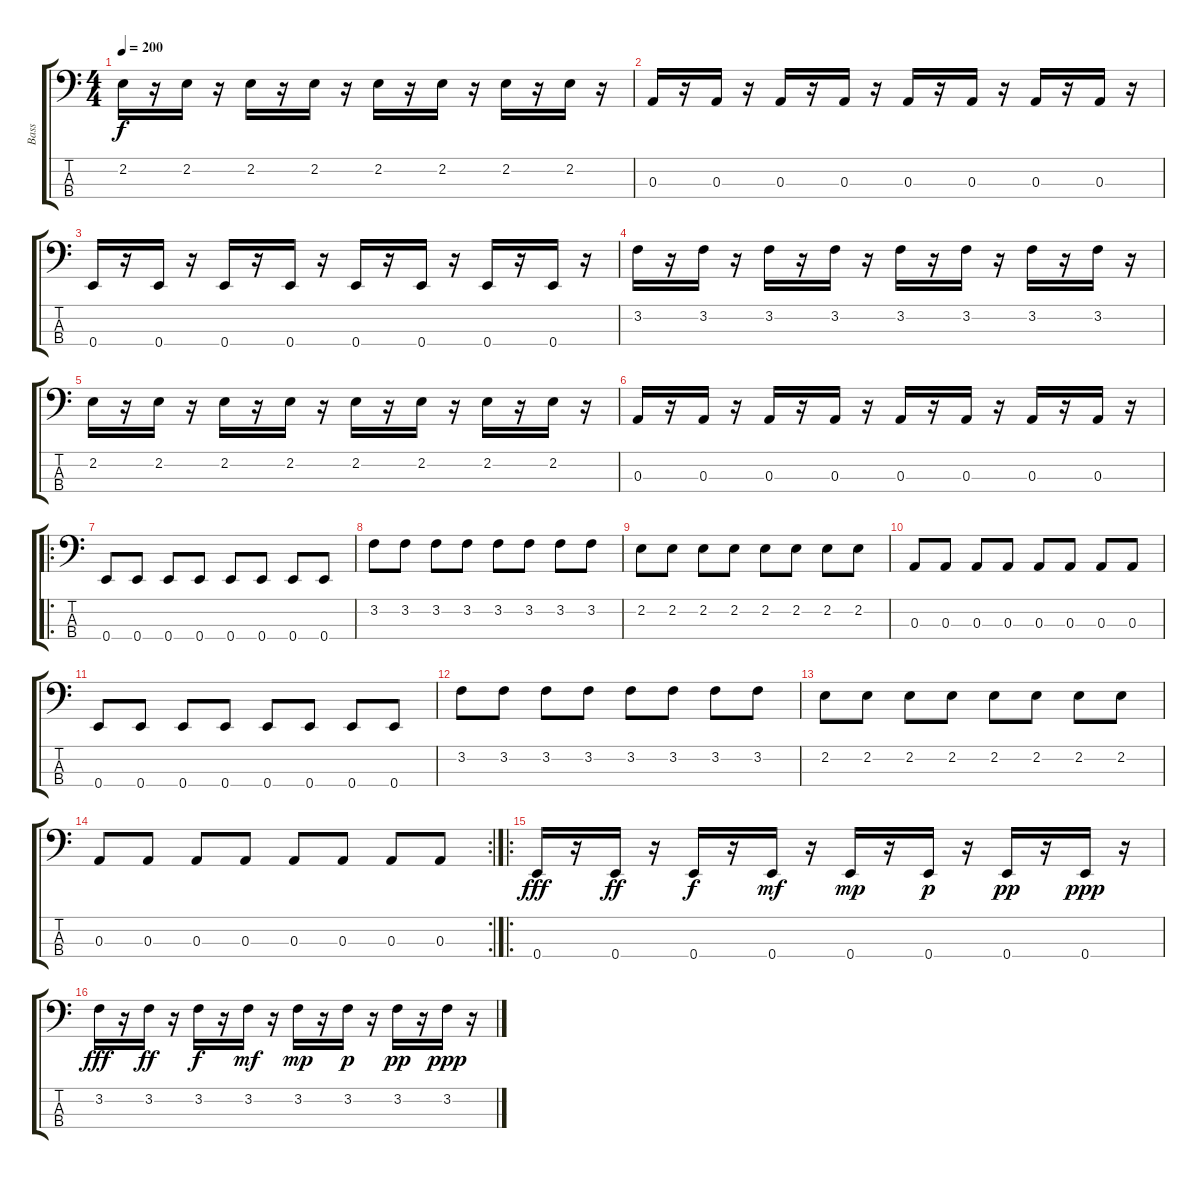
\track ("Bass" "Bass") {instrument electricbassfinger}
\staff {score tabs}
\tuning (G2 D2 A1 E1) {hide}
\ts (4 4)
\tempo 200
\clef f4
\ks c
2.2.16{dy f} r.16 2.2.16 r.16 2.2.16 r.16 2.2.16 r.16 2.2.16 r.16 2.2.16 r.16 2.2.16 r.16 2.2.16 r.16 |
0.3.16 r.16 0.3.16 r.16 0.3.16 r.16 0.3.16 r.16 0.3.16 r.16 0.3.16 r.16 0.3.16 r.16 0.3.16 r.16 |
0.4.16 r.16 0.4.16 r.16 0.4.16 r.16 0.4.16 r.16 0.4.16 r.16 0.4.16 r.16 0.4.16 r.16 0.4.16 r.16 |
3.2.16 r.16 3.2.16 r.16 3.2.16 r.16 3.2.16 r.16 3.2.16 r.16 3.2.16 r.16 3.2.16 r.16 3.2.16 r.16 |
2.2.16 r.16 2.2.16 r.16 2.2.16 r.16 2.2.16 r.16 2.2.16 r.16 2.2.16 r.16 2.2.16 r.16 2.2.16 r.16 |
0.3.16 r.16 0.3.16 r.16 0.3.16 r.16 0.3.16 r.16 0.3.16 r.16 0.3.16 r.16 0.3.16 r.16 0.3.16 r.16 |
\ro
0.4.8 0.4.8 0.4.8 0.4.8 0.4.8 0.4.8 0.4.8 0.4.8 |
3.2.8 3.2.8 3.2.8 3.2.8 3.2.8 3.2.8 3.2.8 3.2.8 |
2.2.8 2.2.8 2.2.8 2.2.8 2.2.8 2.2.8 2.2.8 2.2.8 |
0.3.8 0.3.8 0.3.8 0.3.8 0.3.8 0.3.8 0.3.8 0.3.8 |
0.4.8 0.4.8 0.4.8 0.4.8 0.4.8 0.4.8 0.4.8 0.4.8 |
3.2.8 3.2.8 3.2.8 3.2.8 3.2.8 3.2.8 3.2.8 3.2.8 |
2.2.8 2.2.8 2.2.8 2.2.8 2.2.8 2.2.8 2.2.8 2.2.8 |
\rc 2
0.3.8 0.3.8 0.3.8 0.3.8 0.3.8 0.3.8 0.3.8 0.3.8 |
\ro
0.4.16{dy fff} r.16 0.4.16{dy ff} r.16 0.4.16{dy f} r.16 0.4.16{dy mf} r.16 0.4.16{dy mp} r.16 0.4.16{dy p} r.16 0.4.16{dy pp} r.16 0.4.16{dy ppp} r.16 |
3.2.16{dy fff} r.16 3.2.16{dy ff} r.16 3.2.16{dy f} r.16 3.2.16{dy mf} r.16 3.2.16{dy mp} r.16 3.2.16{dy p} r.16 3.2.16{dy pp} r.16 3.2.16{dy ppp} r.16
